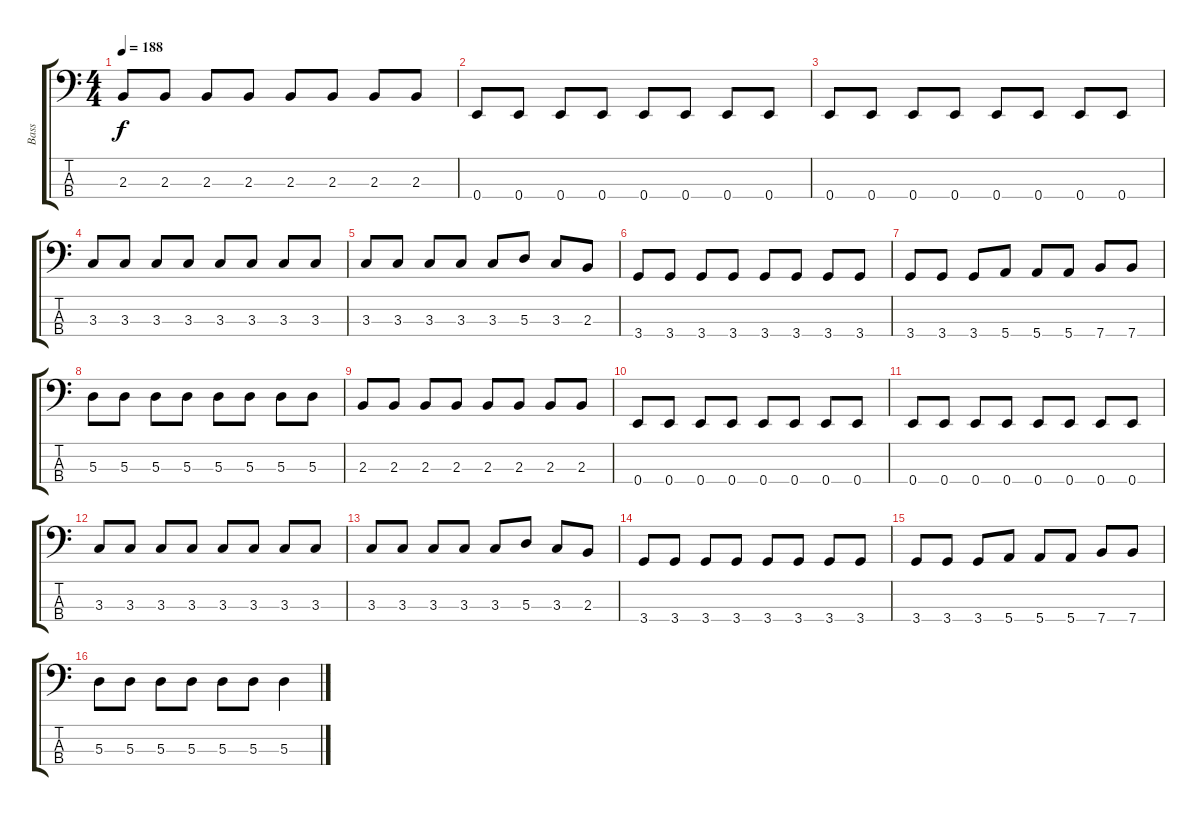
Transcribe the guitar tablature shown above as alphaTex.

\track ("Bass" "Bass") {instrument electricbasspick}
\staff {score tabs}
\tuning (G2 D2 A1 E1) {hide}
\ts (4 4)
\tempo 188
\clef f4
\ks c
2.3.8{dy f} 2.3.8 2.3.8 2.3.8 2.3.8 2.3.8 2.3.8 2.3.8 |
0.4.8 0.4.8 0.4.8 0.4.8 0.4.8 0.4.8 0.4.8 0.4.8 |
0.4.8 0.4.8 0.4.8 0.4.8 0.4.8 0.4.8 0.4.8 0.4.8 |
3.3.8 3.3.8 3.3.8 3.3.8 3.3.8 3.3.8 3.3.8 3.3.8 |
3.3.8 3.3.8 3.3.8 3.3.8 3.3.8 5.3.8 3.3.8 2.3.8 |
3.4.8 3.4.8 3.4.8 3.4.8 3.4.8 3.4.8 3.4.8 3.4.8 |
3.4.8 3.4.8 3.4.8 5.4.8 5.4.8 5.4.8 7.4.8 7.4.8 |
5.3.8 5.3.8 5.3.8 5.3.8 5.3.8 5.3.8 5.3.8 5.3.8 |
2.3.8 2.3.8 2.3.8 2.3.8 2.3.8 2.3.8 2.3.8 2.3.8 |
0.4.8 0.4.8 0.4.8 0.4.8 0.4.8 0.4.8 0.4.8 0.4.8 |
0.4.8 0.4.8 0.4.8 0.4.8 0.4.8 0.4.8 0.4.8 0.4.8 |
3.3.8 3.3.8 3.3.8 3.3.8 3.3.8 3.3.8 3.3.8 3.3.8 |
3.3.8 3.3.8 3.3.8 3.3.8 3.3.8 5.3.8 3.3.8 2.3.8 |
3.4.8 3.4.8 3.4.8 3.4.8 3.4.8 3.4.8 3.4.8 3.4.8 |
3.4.8 3.4.8 3.4.8 5.4.8 5.4.8 5.4.8 7.4.8 7.4.8 |
5.3.8 5.3.8 5.3.8 5.3.8 5.3.8 5.3.8 5.3.4
